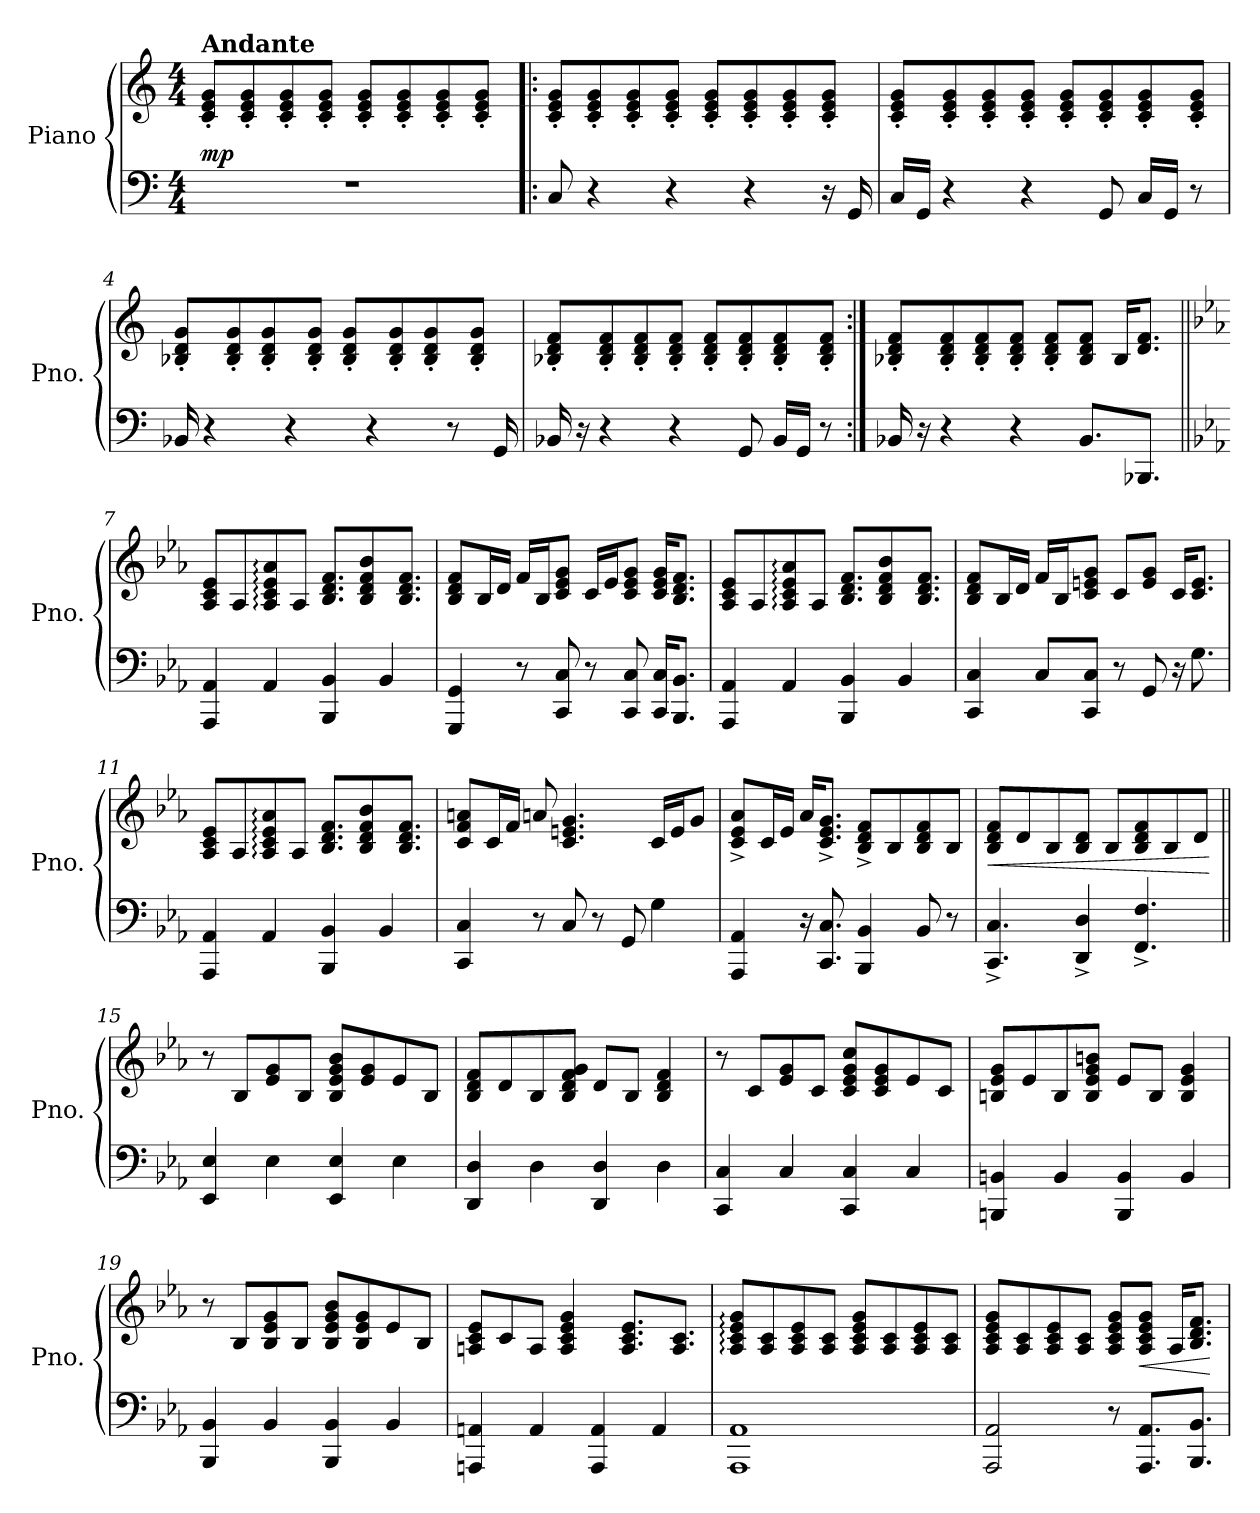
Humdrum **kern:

**kern	**kern	**dynam
*part1	*part1	*part1
*staff2	*staff1	*staff1/2
*I"Piano	*	*
*I'Pno.	*	*
*clefF4	*clefG2	*
*k[]	*k[]	*
*M4/4	*M4/4	*
=1	=1	=1
!	!LO:TX:a:B:t=Andante	!
!	!	!LO:DY:a=2
1r	8c/' 8e/' 8g/'L	mp
.	8c/' 8e/' 8g/'	.
.	8c/' 8e/' 8g/'	.
.	8c/' 8e/' 8g/'J	.
.	8c/' 8e/' 8g/'L	.
.	8c/' 8e/' 8g/'	.
.	8c/' 8e/' 8g/'	.
.	8c/' 8e/' 8g/'J	.
=2!|:	=2!|:	=2!|:
8C/	8c/' 8e/' 8g/'L	.
4r	8c/' 8e/' 8g/'	.
.	8c/' 8e/' 8g/'	.
4r	8c/' 8e/' 8g/'J	.
.	8c/' 8e/' 8g/'L	.
4r	8c/' 8e/' 8g/'	.
.	8c/' 8e/' 8g/'	.
16r	8c/' 8e/' 8g/'J	.
16GG/	.	.
=3	=3	=3
16C/LL	8c/' 8e/' 8g/'L	.
16GG/JJ	.	.
4r	8c/' 8e/' 8g/'	.
.	8c/' 8e/' 8g/'	.
4r	8c/' 8e/' 8g/'J	.
.	8c/' 8e/' 8g/'L	.
8GG/	8c/' 8e/' 8g/'	.
16C/LL	8c/' 8e/' 8g/'	.
16GG/JJ	.	.
8r	8c/' 8e/' 8g/'J	.
!!LO:LB:g=z
=4	=4	=4
16BB-X/	8B-X/' 8d/' 8g/'L	.
4r	.	.
.	8B-/' 8d/' 8g/'	.
.	8B-/' 8d/' 8g/'	.
4r	.	.
.	8B-/' 8d/' 8g/'J	.
.	8B-/' 8d/' 8g/'L	.
4r	.	.
.	8B-/' 8d/' 8g/'	.
.	8B-/' 8d/' 8g/'	.
8r	.	.
.	8B-/' 8d/' 8g/'J	.
16GG/	.	.
=5	=5	=5
16BB-X/	8B-X/' 8d/' 8f/'L	.
16r	.	.
4r	8B-/' 8d/' 8f/'	.
.	8B-/' 8d/' 8f/'	.
4r	8B-/' 8d/' 8f/'J	.
.	8B-/' 8d/' 8f/'L	.
8GG/	8B-/' 8d/' 8f/'	.
16BB-/LL	8B-/' 8d/' 8f/'	.
16GG/JJ	.	.
8r	8B-/' 8d/' 8f/'J	.
=6:|!	=6:|!	=6:|!
16BB-X/	8B-X/' 8d/' 8f/'L	.
16r	.	.
4r	8B-/' 8d/' 8f/'	.
.	8B-/' 8d/' 8f/'	.
4r	8B-/' 8d/' 8f/'J	.
.	8B-/' 8d/' 8f/'L	.
8.BB-/L	8B-/ 8d/ 8f/J	.
.	16B-/KL	.
8.BBB-X/J	8.d/ 8.f/J	.
!!LO:LB:g=z
=7||	=7||	=7||
*k[b-e-a-]	*k[b-e-a-]	*
4AAA-/ 4AA-/	8A-/ 8c/ 8e-/L	.
.	8A-/	.
4AA-/	8A-/: 8c/: 8e-/: 8a-/:	.
.	8A-/J	.
4BBB-/ 4BB-/	8.B-/ 8.d/ 8.f/L	.
.	8B-/ 8d/ 8f/ 8b-/	.
4BB-/	.	.
.	8.B-/ 8.d/ 8.f/J	.
=8	=8	=8
4GGG/ 4GG/	8B-/ 8d/ 8f/L	.
.	16B-/L	.
.	16d/JJ	.
8r	16f/LL	.
.	16B-/J	.
8CC/ 8C/	8c/ 8e-/ 8g/J	.
8r	16c/LL	.
.	16e-/J	.
8CC/ 8C/	8c/ 8e-/ 8g/J	.
16CC/ 16C/KL	16c/ 16e-/ 16g/KL	.
8.BBB-/ 8.BB-/J	8.B-/ 8.d/ 8.f/J	.
=9	=9	=9
4AAA-/ 4AA-/	8A-/ 8c/ 8e-/L	.
.	8A-/	.
4AA-/	8A-/: 8c/: 8e-/: 8a-/:	.
.	8A-/J	.
4BBB-/ 4BB-/	8.B-/ 8.d/ 8.f/L	.
.	8B-/ 8d/ 8f/ 8b-/	.
4BB-/	.	.
.	8.B-/ 8.d/ 8.f/J	.
!!LO:LB:g=z
=10	=10	=10
4CC/ 4C/	8B-/ 8d/ 8f/L	.
.	16B-/L	.
.	16d/JJ	.
8C/L	16f/LL	.
.	16B-/J	.
8CC/ 8C/J	8c/ 8en/ 8g/J	.
8r	8c/L	.
8GG/	8e/ 8g/J	.
16r	16c/KL	.
8.G\	8.c/ 8.e/J	.
=11	=11	=11
4AAA-/ 4AA-/	8A-/ 8c/ 8e-/L	.
.	8A-/	.
4AA-/	8A-/: 8c/: 8e-/: 8a-/:	.
.	8A-/J	.
4BBB-/ 4BB-/	8.B-/ 8.d/ 8.f/L	.
.	8B-/ 8d/ 8f/ 8b-/	.
4BB-/	.	.
.	8.B-/ 8.d/ 8.f/J	.
=12	=12	=12
4CC/ 4C/	8c/ 8f/ 8an/L	.
.	16c/L	.
.	16f/JJ	.
8r	8an/	.
8C/	4.c/ 4.en/ 4.g/	.
8r	.	.
8GG/	.	.
4G\	16c/LL	.
.	16e/J	.
.	8g/J	.
!!LO:LB:g=z
=13	=13	=13
4AAA-/ 4AA-/	8c/^ 8e-/^ 8a-/^L	.
.	16c/L	.
.	16e-/JJ	.
16r	16a-/KL	.
8.CC/ 8.C/	8.c/^ 8.e-/^ 8.g/^J	.
4BBB-/ 4BB-/	8B-/^ 8d/^ 8f/^L	.
.	8B-/	.
8BB-/	8B-/ 8d/ 8f/	.
8r	8B-/J	.
=14	=14	=14
!	!	!LO:HP:b
4.CC/^ 4.C/^	8B-/ 8d/ 8f/L	<
.	8d/	.
.	8B-/	.
4DD/^ 4D/^	8B-/ 8d/J	.
.	8B-/L	.
4.FF/^ 4.F/^	8B-/ 8d/ 8f/	.
.	8B-/	.
.	8d/J	.
.	.	[
=15||	=15||	=15||
4EE-/ 4E-/	8r	.
.	8B-/L	.
4E-\	8e-/ 8g/	.
.	8B-/J	.
4EE-/ 4E-/	8B-/ 8e-/ 8g/ 8b-/L	.
.	8e-/ 8g/	.
4E-\	8e-/	.
.	8B-/J	.
=16	=16	=16
4DD/ 4D/	8B-/ 8d/ 8f/L	.
.	8d/	.
4D\	8B-/	.
.	8B-/ 8d/ 8f/ 8g/J	.
4DD/ 4D/	8d/L	.
.	8B-/J	.
4D\	4B-/ 4d/ 4f/	.
!!LO:PB:g=z
=17	=17	=17
4CC/ 4C/	8r	.
.	8c/L	.
4C/	8e-/ 8g/	.
.	8c/J	.
4CC/ 4C/	8c/ 8e-/ 8g/ 8cc/L	.
.	8c/ 8e-/ 8g/	.
4C/	8e-/	.
.	8c/J	.
=18	=18	=18
4BBBn/ 4BBn/	8Bn/ 8e-/ 8g/L	.
.	8e-/	.
4BB/	8B/	.
.	8B/ 8e-/ 8g/ 8bn/J	.
4BBB/ 4BB/	8e-/L	.
.	8B/J	.
4BB/	4B/ 4e-/ 4g/	.
=19	=19	=19
4BBB-/ 4BB-/	8r	.
.	8B-/L	.
4BB-/	8B-/ 8e-/ 8g/	.
.	8B-/J	.
4BBB-/ 4BB-/	8B-/ 8e-/ 8g/ 8b-/L	.
.	8B-/ 8e-/ 8g/	.
4BB-/	8e-/	.
.	8B-/J	.
=20	=20	=20
4AAAn/ 4AAn/	8An/ 8c/ 8e-/L	.
.	8c/	.
4AA/	8A/J	.
.	4A/ 4c/ 4e-/ 4g/	.
4AAA/ 4AA/	.	.
.	8.A/ 8.c/ 8.e-/L	.
4AA/	.	.
.	8.A/ 8.c/J	.
!!LO:LB:g=z
=21	=21	=21
1AAA- 1AA-	8A-/: 8c/: 8e-/: 8g/:L	.
.	8A-/ 8c/	.
.	8A-/ 8c/ 8e-/	.
.	8A-/ 8c/J	.
.	8A-/ 8c/ 8e-/ 8g/L	.
.	8A-/ 8c/	.
.	8A-/ 8c/ 8e-/	.
.	8A-/ 8c/J	.
=22	=22	=22
2AAA-/ 2AA-/	8A-/ 8c/ 8e-/ 8g/L	.
.	8A-/ 8c/	.
.	8A-/ 8c/ 8e-/	.
.	8A-/ 8c/J	.
8r	8A-/ 8c/ 8e-/ 8g/L	.
!	!	!LO:HP:b
8.AAA-/ 8.AA-/L	8A-/ 8c/ 8e-/ 8g/J	<
.	16A-/KL	.
8.BBB-/ 8.BB-/J	8.B-/ 8.d/ 8.f/J	.
.	.	[
=	=	=
*-	*-	*-
